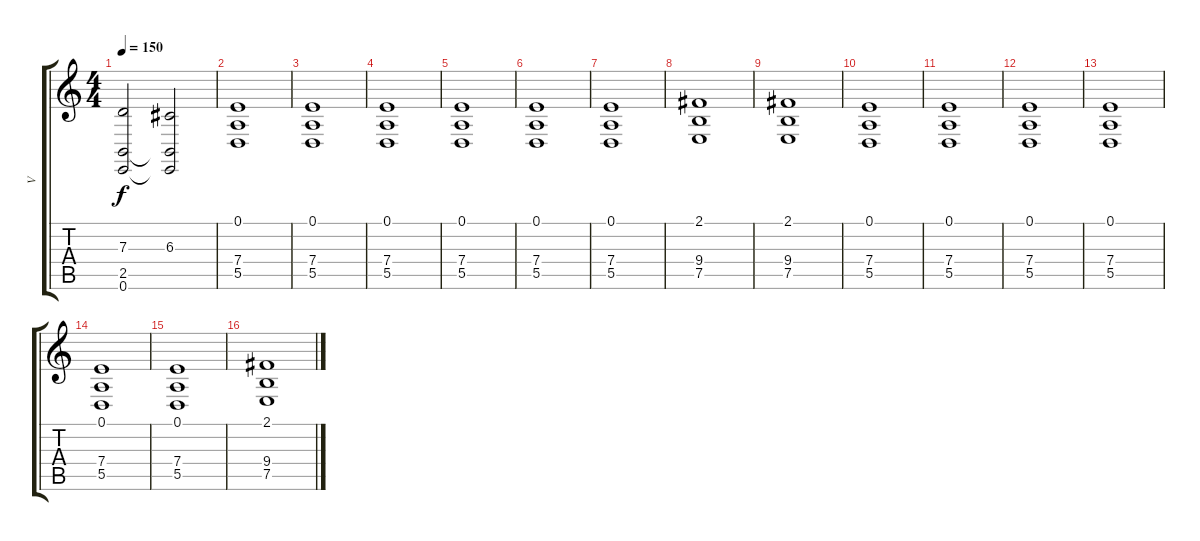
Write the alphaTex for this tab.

\track ("V" "V") {instrument choiraahs}
\staff {score tabs}
\tuning (E4 B3 G3 D3 A2 E2) {hide}
\ts (4 4)
\tempo 150
\clef g2
\ks c
(7.3 2.5{t} 0.6{t}).2{dy f} (6.3 2.5{t} 0.6{t}).2 |
(0.1 7.4 5.5).1 |
(0.1 7.4 5.5).1 |
(0.1 7.4 5.5).1 |
(0.1 7.4 5.5).1 |
(0.1 7.4 5.5).1 |
(0.1 7.4 5.5).1 |
(2.1 9.4 7.5).1 |
(2.1 9.4 7.5).1 |
(0.1 7.4 5.5).1 |
(0.1 7.4 5.5).1 |
(0.1 7.4 5.5).1 |
(0.1 7.4 5.5).1 |
(0.1 7.4 5.5).1 |
(0.1 7.4 5.5).1 |
(2.1 9.4 7.5).1
